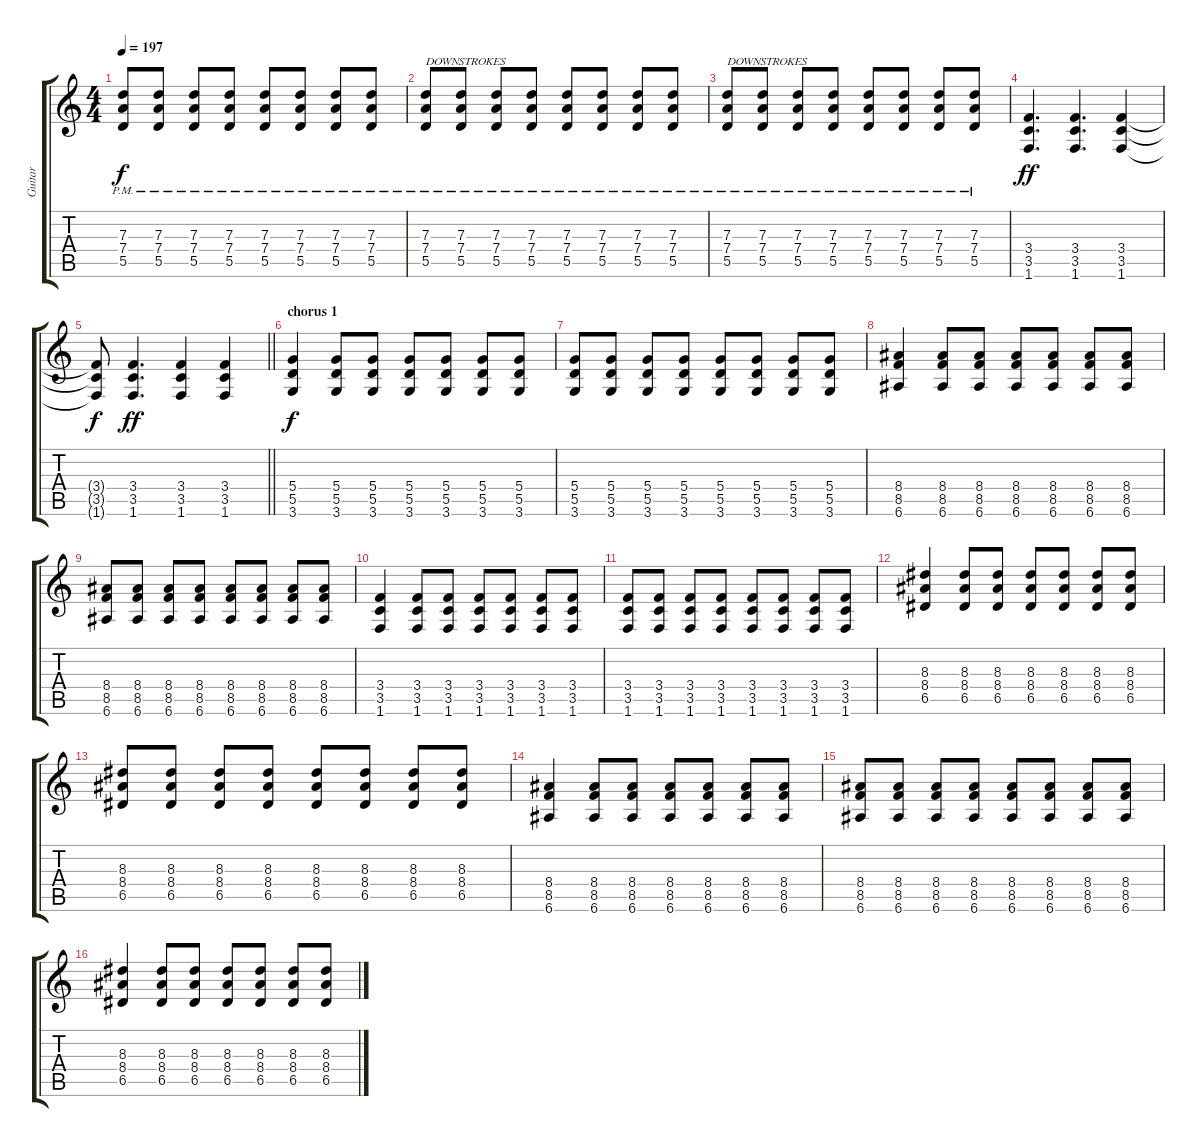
\track ("Guitar" "Guitar") {instrument distortionguitar}
\staff {score tabs}
\tuning (E4 B3 G3 D3 A2 E2) {hide}
\ts (4 4)
\tempo 197
\clef g2
\ks c
(7.3{pm} 7.4{pm} 5.5{pm}).8{dy f} (7.3{pm} 7.4{pm} 5.5{pm}).8 (7.3{pm} 7.4{pm} 5.5{pm}).8 (7.3{pm} 7.4{pm} 5.5{pm}).8 (7.3{pm} 7.4{pm} 5.5{pm}).8 (7.3{pm} 7.4{pm} 5.5{pm}).8 (7.3{pm} 7.4{pm} 5.5{pm}).8 (7.3{pm} 7.4{pm} 5.5{pm}).8 |
(7.3{pm} 7.4{pm} 5.5{pm}).8{txt "DOWNSTROKES"} (7.3{pm} 7.4{pm} 5.5{pm}).8 (7.3{pm} 7.4{pm} 5.5{pm}).8 (7.3{pm} 7.4{pm} 5.5{pm}).8 (7.3{pm} 7.4{pm} 5.5{pm}).8 (7.3{pm} 7.4{pm} 5.5{pm}).8 (7.3{pm} 7.4{pm} 5.5{pm}).8 (7.3{pm} 7.4{pm} 5.5{pm}).8 |
(7.3{pm} 7.4{pm} 5.5{pm}).8{txt "DOWNSTROKES"} (7.3{pm} 7.4{pm} 5.5{pm}).8 (7.3{pm} 7.4{pm} 5.5{pm}).8 (7.3{pm} 7.4{pm} 5.5{pm}).8 (7.3{pm} 7.4{pm} 5.5{pm}).8 (7.3{pm} 7.4{pm} 5.5{pm}).8 (7.3{pm} 7.4{pm} 5.5{pm}).8 (7.3{pm} 7.4{pm} 5.5{pm}).8 |
(3.4 3.5 1.6).4{d dy ff} (3.4 3.5 1.6).4{d} (3.4 3.5 1.6).4 |
\barLineRight lightlight
(3.4{t} 3.5{t} 1.6{t}).8{dy f} (3.4 3.5 1.6).4{d dy ff} (3.4 3.5 1.6).4 (3.4 3.5 1.6).4 |
\section ("" "chorus 1")
(5.4 5.5 3.6).4{dy f} (5.4 5.5 3.6).8 (5.4 5.5 3.6).8 (5.4 5.5 3.6).8 (5.4 5.5 3.6).8 (5.4 5.5 3.6).8 (5.4 5.5 3.6).8 |
(5.4 5.5 3.6).8 (5.4 5.5 3.6).8 (5.4 5.5 3.6).8 (5.4 5.5 3.6).8 (5.4 5.5 3.6).8 (5.4 5.5 3.6).8 (5.4 5.5 3.6).8 (5.4 5.5 3.6).8 |
(8.4 8.5 6.6).4 (8.4 8.5 6.6).8 (8.4 8.5 6.6).8 (8.4 8.5 6.6).8 (8.4 8.5 6.6).8 (8.4 8.5 6.6).8 (8.4 8.5 6.6).8 |
(8.4 8.5 6.6).8 (8.4 8.5 6.6).8 (8.4 8.5 6.6).8 (8.4 8.5 6.6).8 (8.4 8.5 6.6).8 (8.4 8.5 6.6).8 (8.4 8.5 6.6).8 (8.4 8.5 6.6).8 |
(3.4 3.5 1.6).4 (3.4 3.5 1.6).8 (3.4 3.5 1.6).8 (3.4 3.5 1.6).8 (3.4 3.5 1.6).8 (3.4 3.5 1.6).8 (3.4 3.5 1.6).8 |
(3.4 3.5 1.6).8 (3.4 3.5 1.6).8 (3.4 3.5 1.6).8 (3.4 3.5 1.6).8 (3.4 3.5 1.6).8 (3.4 3.5 1.6).8 (3.4 3.5 1.6).8 (3.4 3.5 1.6).8 |
(8.3 8.4 6.5).4 (8.3 8.4 6.5).8 (8.3 8.4 6.5).8 (8.3 8.4 6.5).8 (8.3 8.4 6.5).8 (8.3 8.4 6.5).8 (8.3 8.4 6.5).8 |
(8.3 8.4 6.5).8 (8.3 8.4 6.5).8 (8.3 8.4 6.5).8 (8.3 8.4 6.5).8 (8.3 8.4 6.5).8 (8.3 8.4 6.5).8 (8.3 8.4 6.5).8 (8.3 8.4 6.5).8 |
(8.4 8.5 6.6).4 (8.4 8.5 6.6).8 (8.4 8.5 6.6).8 (8.4 8.5 6.6).8 (8.4 8.5 6.6).8 (8.4 8.5 6.6).8 (8.4 8.5 6.6).8 |
(8.4 8.5 6.6).8 (8.4 8.5 6.6).8 (8.4 8.5 6.6).8 (8.4 8.5 6.6).8 (8.4 8.5 6.6).8 (8.4 8.5 6.6).8 (8.4 8.5 6.6).8 (8.4 8.5 6.6).8 |
(8.3 8.4 6.5).4 (8.3 8.4 6.5).8 (8.3 8.4 6.5).8 (8.3 8.4 6.5).8 (8.3 8.4 6.5).8 (8.3 8.4 6.5).8 (8.3 8.4 6.5).8
